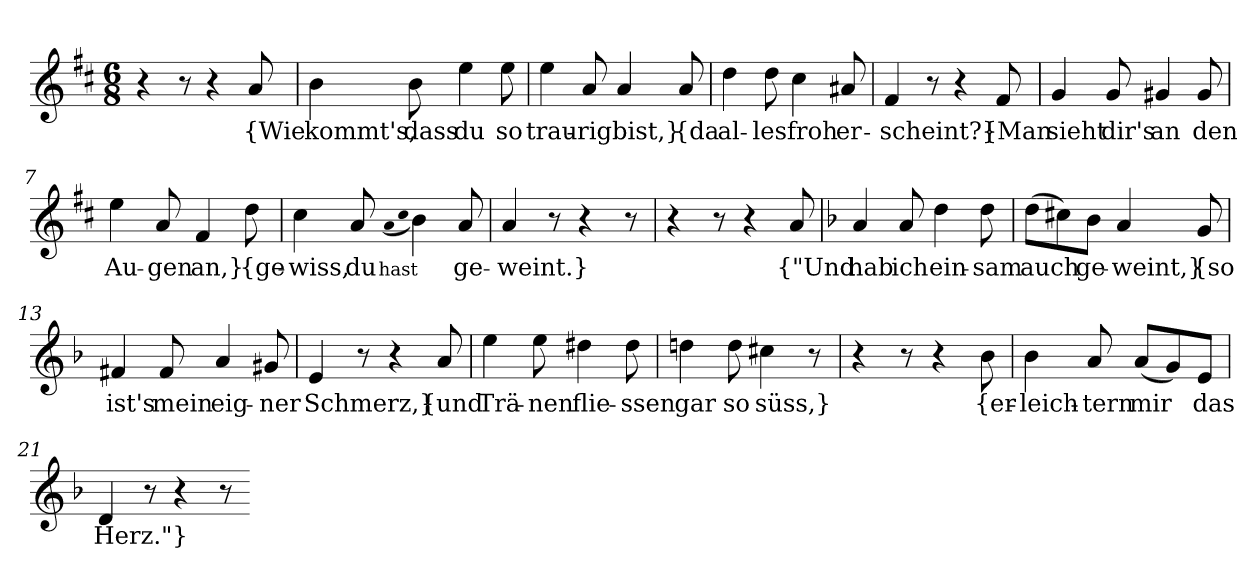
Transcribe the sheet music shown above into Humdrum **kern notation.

**kern	**text
*part1	*part1
*staff1	*staff1
*clefG2	*
*k[f#c#]	*
*M6/8	*
=1	=1
4r	.
8r	.
4r	.
8a	{Wie
=2	=2
4b	kommt's,
8b	dass
4ee	du
8ee	so
=3	=3
4ee	trau-
8a	-rig
4a	bist,}
8a	{da
=4	=4
4dd	al-
8dd	-les
4cc#	froh
8a#X	er-
=5	=5
4f#	-scheint?}
8r	.
4r	.
8f#	{Man
=6	=6
4g	sieht
8g	dir's
4g#X	an
8g#	den
=7	=7
4ee	Au-
8a	-gen
4f#	an,}
8dd	{ge-
=8	=8
4cc#	wiss,
8a	du
(qa	hast
qcc#	.
4b)	.
8a	ge-
=9	=9
4a	-weint.}
8r	.
4r	.
8r	.
=10	=10
4r	.
8r	.
4r	.
8a	{"Und
=11	=11
*k[b-]	*
4a	hab
8a	ich
4dd	ein-
8dd	-sam
=12	=12
(8dd\L	auch
8cc#X\)	.
8b-\J	ge-
4a	-weint,}
8g	{so
=13	=13
4f#X	ist's
8f#	mein
4a	eig-
8g#X	-ner
=14	=14
4e	Schmerz,}
8r	.
4r	.
8a	{und
=15	=15
4ee	Trä-
8ee	-nen
4dd#X	flie-
8dd#	-ssen
=16	=16
4ddn	gar
8dd	so
4cc#X	süss,}
8r	.
=19	=19
4r	.
8r	.
4r	.
8b-	{er-
=20	=20
4b-	-leich-
8a	-tern
(8a/L	mir
8g/)	.
8e/J	das
=21	=21
4d	Herz."}
8r	.
4r	.
8r	.
=-	=-
*-	*-
